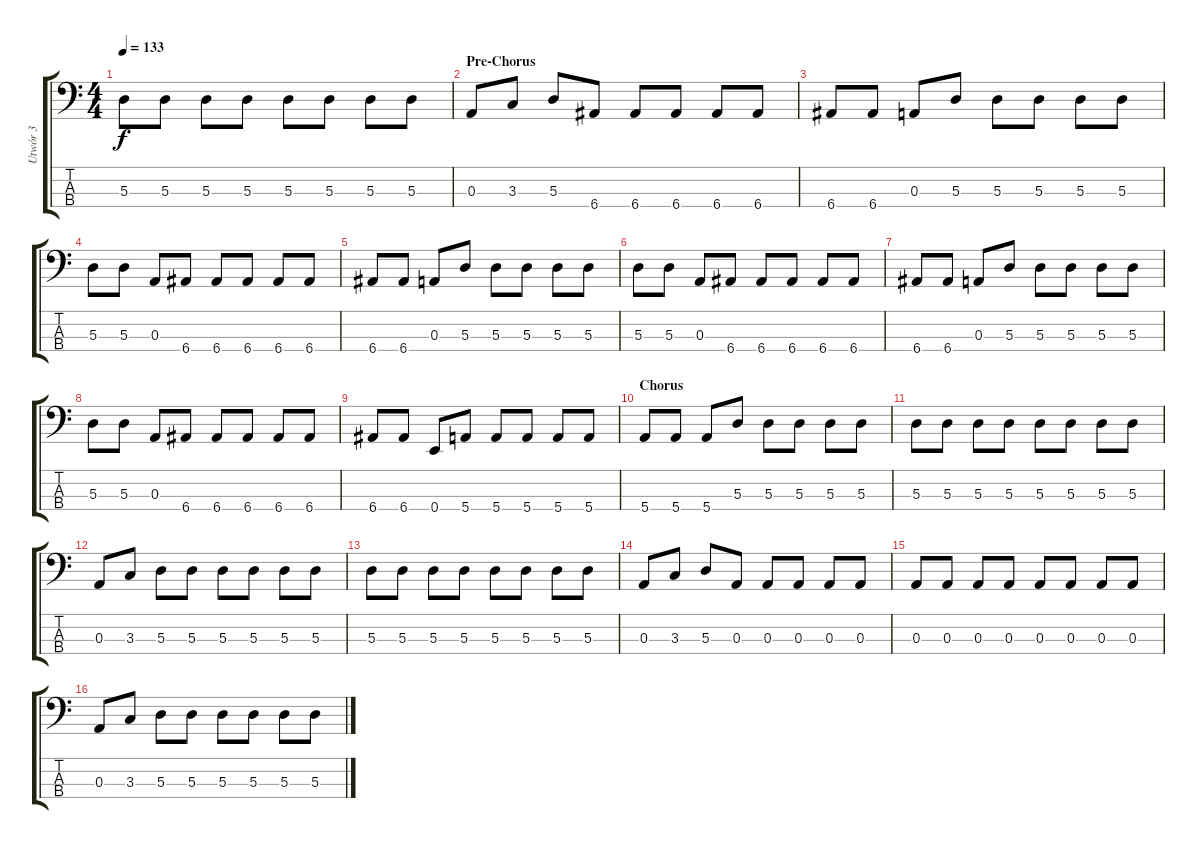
\track ("Utwór 3" "Utwór 3") {instrument synthbass1}
\staff {score tabs}
\tuning (G2 D2 A1 E1) {hide}
\ts (4 4)
\tempo 133
\clef f4
\ks c
5.3.8{dy f} 5.3.8 5.3.8 5.3.8 5.3.8 5.3.8 5.3.8 5.3.8 |
\section ("" "Pre-Chorus")
0.3.8 3.3.8 5.3.8 6.4.8 6.4.8 6.4.8 6.4.8 6.4.8 |
6.4.8 6.4.8 0.3.8 5.3.8 5.3.8 5.3.8 5.3.8 5.3.8 |
5.3.8 5.3.8 0.3.8 6.4.8 6.4.8 6.4.8 6.4.8 6.4.8 |
6.4.8 6.4.8 0.3.8 5.3.8 5.3.8 5.3.8 5.3.8 5.3.8 |
5.3.8 5.3.8 0.3.8 6.4.8 6.4.8 6.4.8 6.4.8 6.4.8 |
6.4.8 6.4.8 0.3.8 5.3.8 5.3.8 5.3.8 5.3.8 5.3.8 |
5.3.8 5.3.8 0.3.8 6.4.8 6.4.8 6.4.8 6.4.8 6.4.8 |
6.4.8 6.4.8 0.4.8 5.4.8 5.4.8 5.4.8 5.4.8 5.4.8 |
\section ("" "Chorus")
5.4.8 5.4.8 5.4.8 5.3.8 5.3.8 5.3.8 5.3.8 5.3.8 |
5.3.8 5.3.8 5.3.8 5.3.8 5.3.8 5.3.8 5.3.8 5.3.8 |
0.3.8 3.3.8 5.3.8 5.3.8 5.3.8 5.3.8 5.3.8 5.3.8 |
5.3.8 5.3.8 5.3.8 5.3.8 5.3.8 5.3.8 5.3.8 5.3.8 |
0.3.8 3.3.8 5.3.8 0.3.8 0.3.8 0.3.8 0.3.8 0.3.8 |
0.3.8 0.3.8 0.3.8 0.3.8 0.3.8 0.3.8 0.3.8 0.3.8 |
0.3.8 3.3.8 5.3.8 5.3.8 5.3.8 5.3.8 5.3.8 5.3.8
